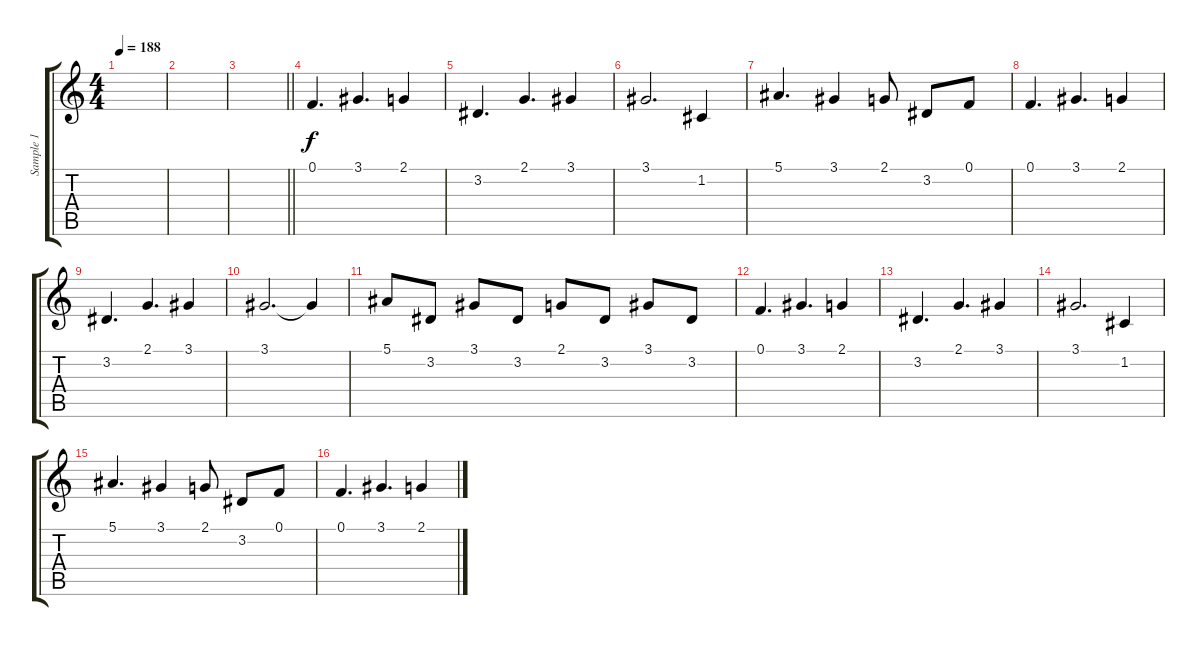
\track ("Sample 1" "Sample 1") {instrument lead2sawtooth}
\staff {score tabs}
\tuning (F4 C4 Ab3 Eb3 Bb2 F2) {hide}
\ts (4 4)
\tempo 188
\clef g2
\ks c
|
|
\barLineRight lightlight
|
\section ("" " ")
0.1.4{d volume 13} 3.1.4{d} 2.1.4 |
3.2.4{d} 2.1.4{d} 3.1.4 |
3.1.2{d} 1.2.4 |
5.1.4{d} 3.1.4 2.1.8 3.2.8 0.1.8 |
0.1.4{d} 3.1.4{d} 2.1.4 |
3.2.4{d} 2.1.4{d} 3.1.4 |
3.1.2{d} 3.1{t}.4 |
5.1.8 3.2.8 3.1.8 3.2.8 2.1.8 3.2.8 3.1.8 3.2.8 |
0.1.4{d} 3.1.4{d} 2.1.4 |
3.2.4{d} 2.1.4{d} 3.1.4 |
3.1.2{d} 1.2.4 |
5.1.4{d} 3.1.4 2.1.8 3.2.8 0.1.8 |
0.1.4{d} 3.1.4{d} 2.1.4
